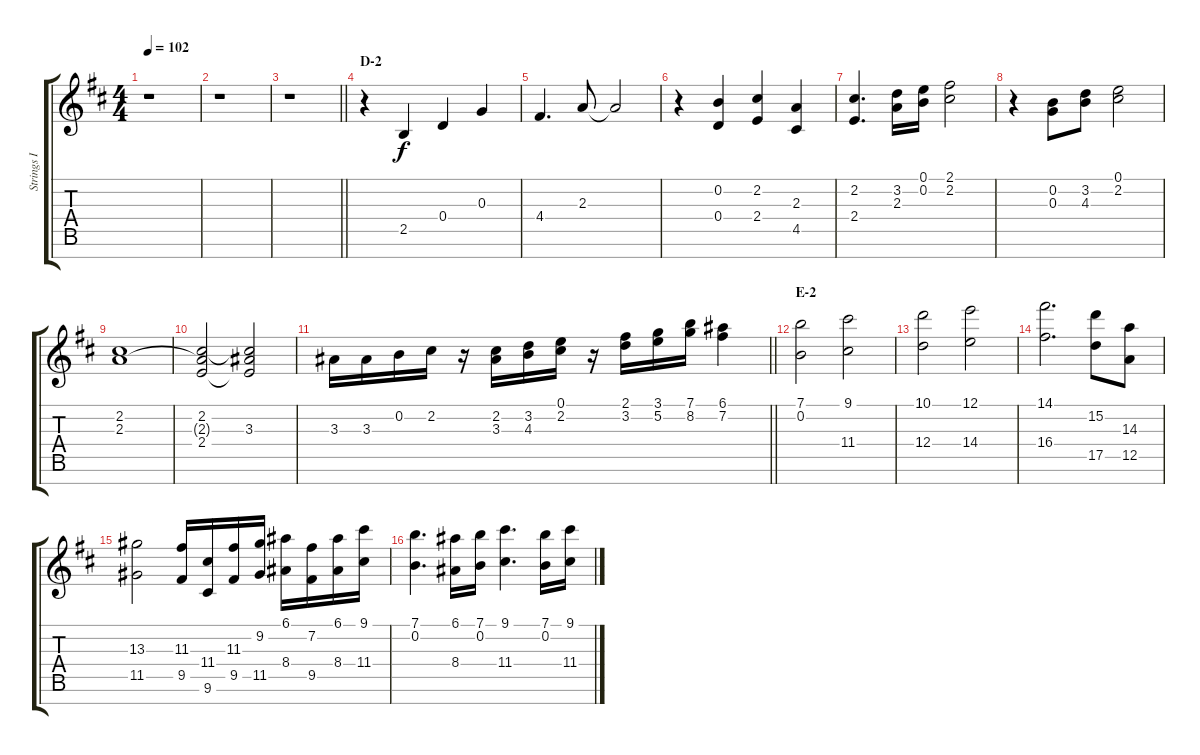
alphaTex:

\track ("Strings I" "Strings I") {instrument stringensemble1}
\staff {score tabs}
\tuning (E5 B4 G4 D4 A3 E3 B2) {hide}
\ts (4 4)
\tempo 102
\clef g2
\ks d
r.1{dy f} |
r.1 |
\barLineRight lightlight
r.1 |
\section ("" "D-2")
r.4 2.5.4 0.4.4 0.3.4 |
4.4.4{d} 2.3.8 2.3{t}.2 |
r.4 (0.2 0.4).4 (2.2 2.4).4 (2.3 4.5).4 |
(2.2 2.4).4{d} (3.2 2.3).16 (0.1 0.2).16 (2.1 2.2).2 |
r.4 (0.2 0.3).8 (3.2 4.3).8 (0.1 2.2).2 |
(2.2 2.3).1 |
(2.2 2.3{t} 2.4).2 (2.2{t} 3.3 2.4{t}).2 |
\barLineRight lightlight
3.3.16 3.3.16 0.2.16 2.2.16 r.16 (2.2 3.3).16 (3.2 4.3).16 (0.1 2.2).16 r.16 (2.1 3.2).16 (3.1 5.2).16 (7.1 8.2).16 (6.1 7.2).4 |
\section ("" "E-2")
(7.1 0.2).2 (9.1 11.4).2 |
(10.1 12.4).2 (12.1 14.4).2 |
(14.1 16.4).2{d} (15.2 17.5).8 (14.3 12.5).8 |
(13.3 11.5).2 (11.3 9.5).16 (11.4 9.6).16 (11.3 9.5).16 (9.2 11.5).16 (6.1 8.4).16 (7.2 9.5).16 (6.1 8.4).16 (9.1 11.4).16 |
(7.1 0.2).4{d} (6.1 8.4).16 (7.1 0.2).16 (9.1 11.4).4{d} (7.1 0.2).16 (9.1 11.4).16
